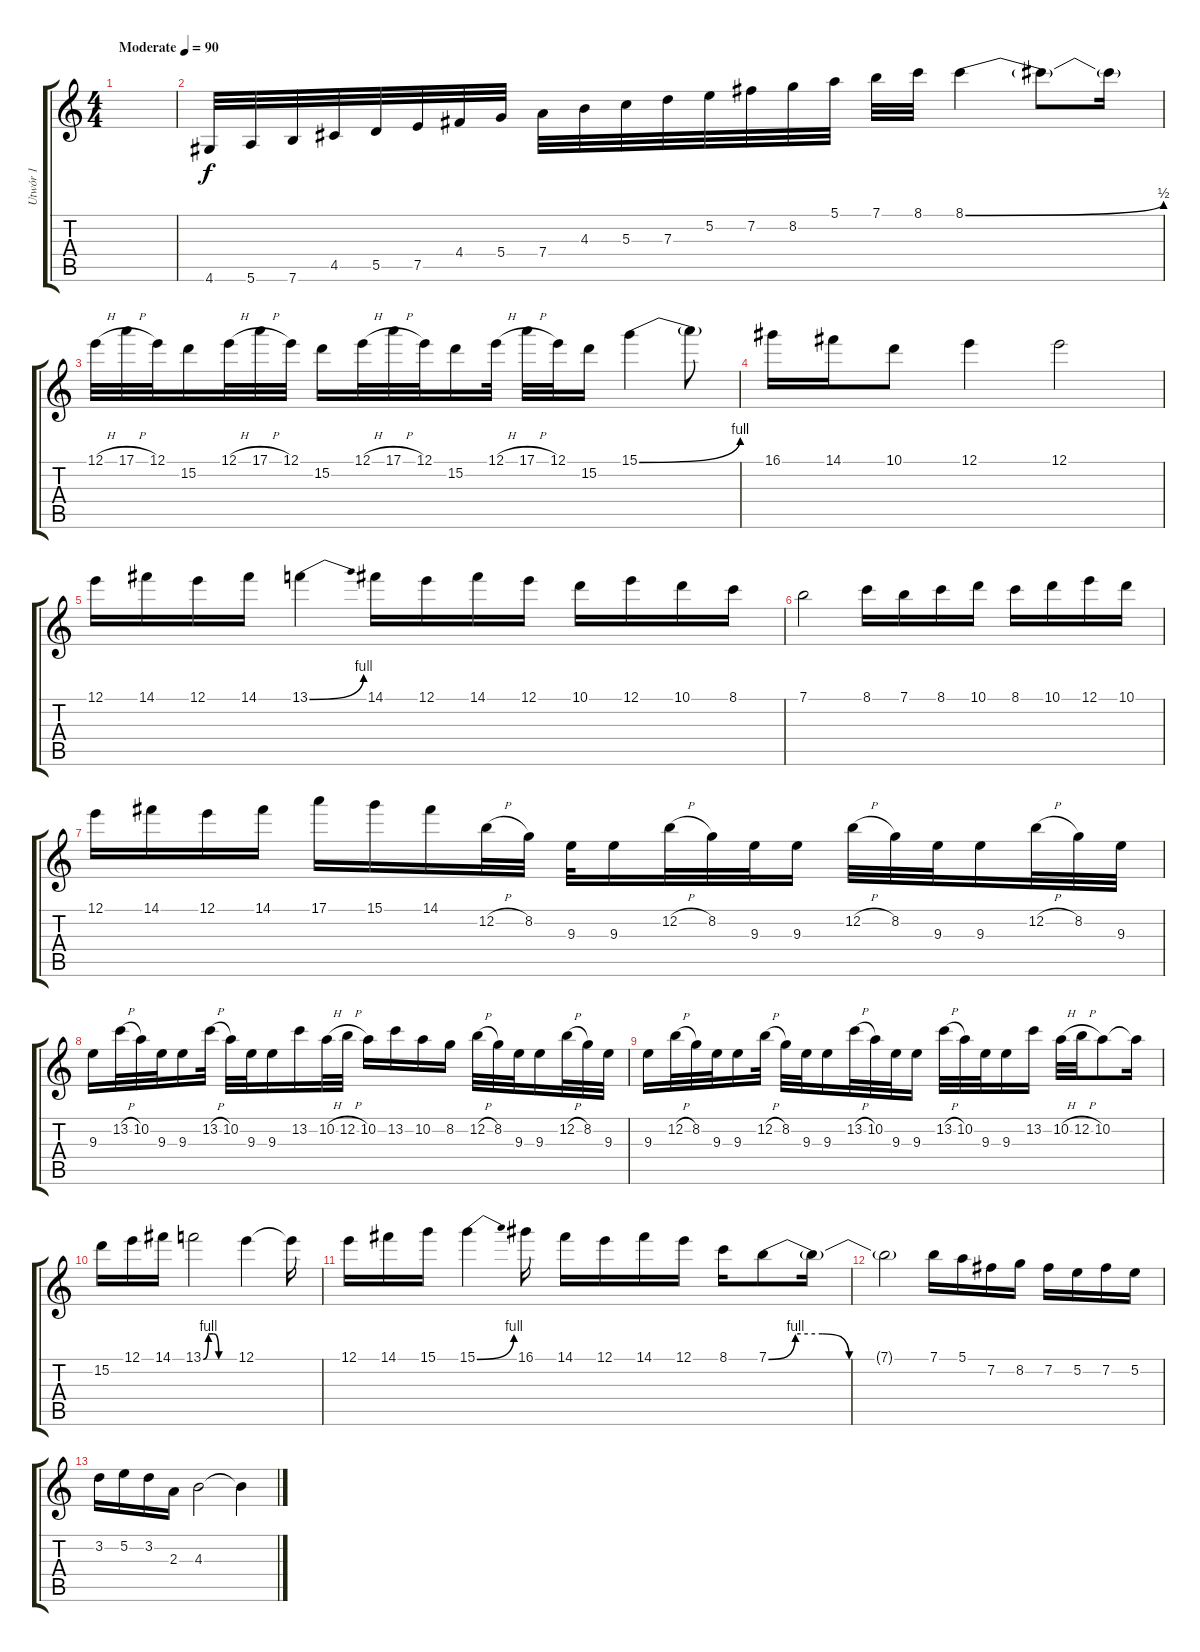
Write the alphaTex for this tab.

\track ("Utwór 1" "Utwór 1") {instrument distortionguitar}
\staff {score tabs}
\tuning (E4 B3 G3 D3 A2 E2) {hide}
\ts (4 4)
\tempo (90 "Moderate")
\clef g2
\ks c
|
4.6.32 5.6.32 7.6.32 4.5.32 5.5.32 7.5.32 4.4.32 5.4.32 7.4.32 4.3.32 5.3.32 7.3.32 5.2.32 7.2.32 8.2.32 5.1.32 7.1.32 8.1.32 8.1{be (bend 0 0 60 2)}.4 8.1{t}.8 8.1{t}.16 |
12.1{h}.32 17.1{h}.32 12.1.32 15.2.16 12.1{h}.32 17.1{h}.32 12.1.32 15.2.16 12.1{h}.32 17.1{h}.32 12.1.32 15.2.16 12.1{h}.32 17.1{h}.32 12.1.32 15.2.16 15.1{be (bend 0 0 60 4)}.4 15.1{t}.8 |
16.1.16 14.1.16 10.1.8 12.1.4 12.1.2 |
12.1.16 14.1.16 12.1.16 14.1.16 13.1{be (bend 0 0 60 4)}.4 14.1.16 12.1.16 14.1.16 12.1.16 10.1.16 12.1.16 10.1.16 8.1.16 |
7.1.2 8.1.16 7.1.16 8.1.16 10.1.16 8.1.16 10.1.16 12.1.16 10.1.16 |
12.1.16 14.1.16 12.1.16 14.1.16 17.1.16 15.1.16 14.1.16 12.2{h}.32 8.2.32 9.3.32 9.3.16 12.2{h}.32 8.2.32 9.3.32 9.3.16 12.2{h}.32 8.2.32 9.3.32 9.3.16 12.2{h}.32 8.2.32 9.3.32 |
9.3.16 13.2{h}.32 10.2.32 9.3.32 9.3.16 13.2{h}.32 10.2.32 9.3.32 9.3.16 13.2.16 10.2{h}.32 12.2{h}.32 10.2.16 13.2.16 10.2.16 8.2.16 12.2{h}.32 8.2.32 9.3.32 9.3.16 12.2{h}.32 8.2.32 9.3.32 |
9.3.16 12.2{h}.32 8.2.32 9.3.32 9.3.16 12.2{h}.32 8.2.32 9.3.32 9.3.16 13.2{h}.32 10.2.32 9.3.32 9.3.16 13.2{h}.32 10.2.32 9.3.32 9.3.16 13.2.16 10.2{h}.32 12.2{h}.32 10.2.8 10.2{t}.16 |
15.2.16 12.1.16 14.1.16 13.1{be (custom 0 0 10 4 20 4 30 0 60 0)}.2 12.1.4 12.1{t}.16 |
12.1.16 14.1.16 15.1.16 15.1{be (bend 0 0 60 4)}.4 16.1.16 14.1.16 12.1.16 14.1.16 12.1.16 8.1.16 7.1{be (custom 0 0 10 4 20 4 30 0 60 0)}.8 7.1{t}.16 |
7.1{t}.2 7.1.16 5.1.16 7.2.16 8.2.16 7.2.16 5.2.16 7.2.16 5.2.16 |
3.2.16 5.2.16 3.2.16 2.3.16 4.3.2 4.3{t}.4
